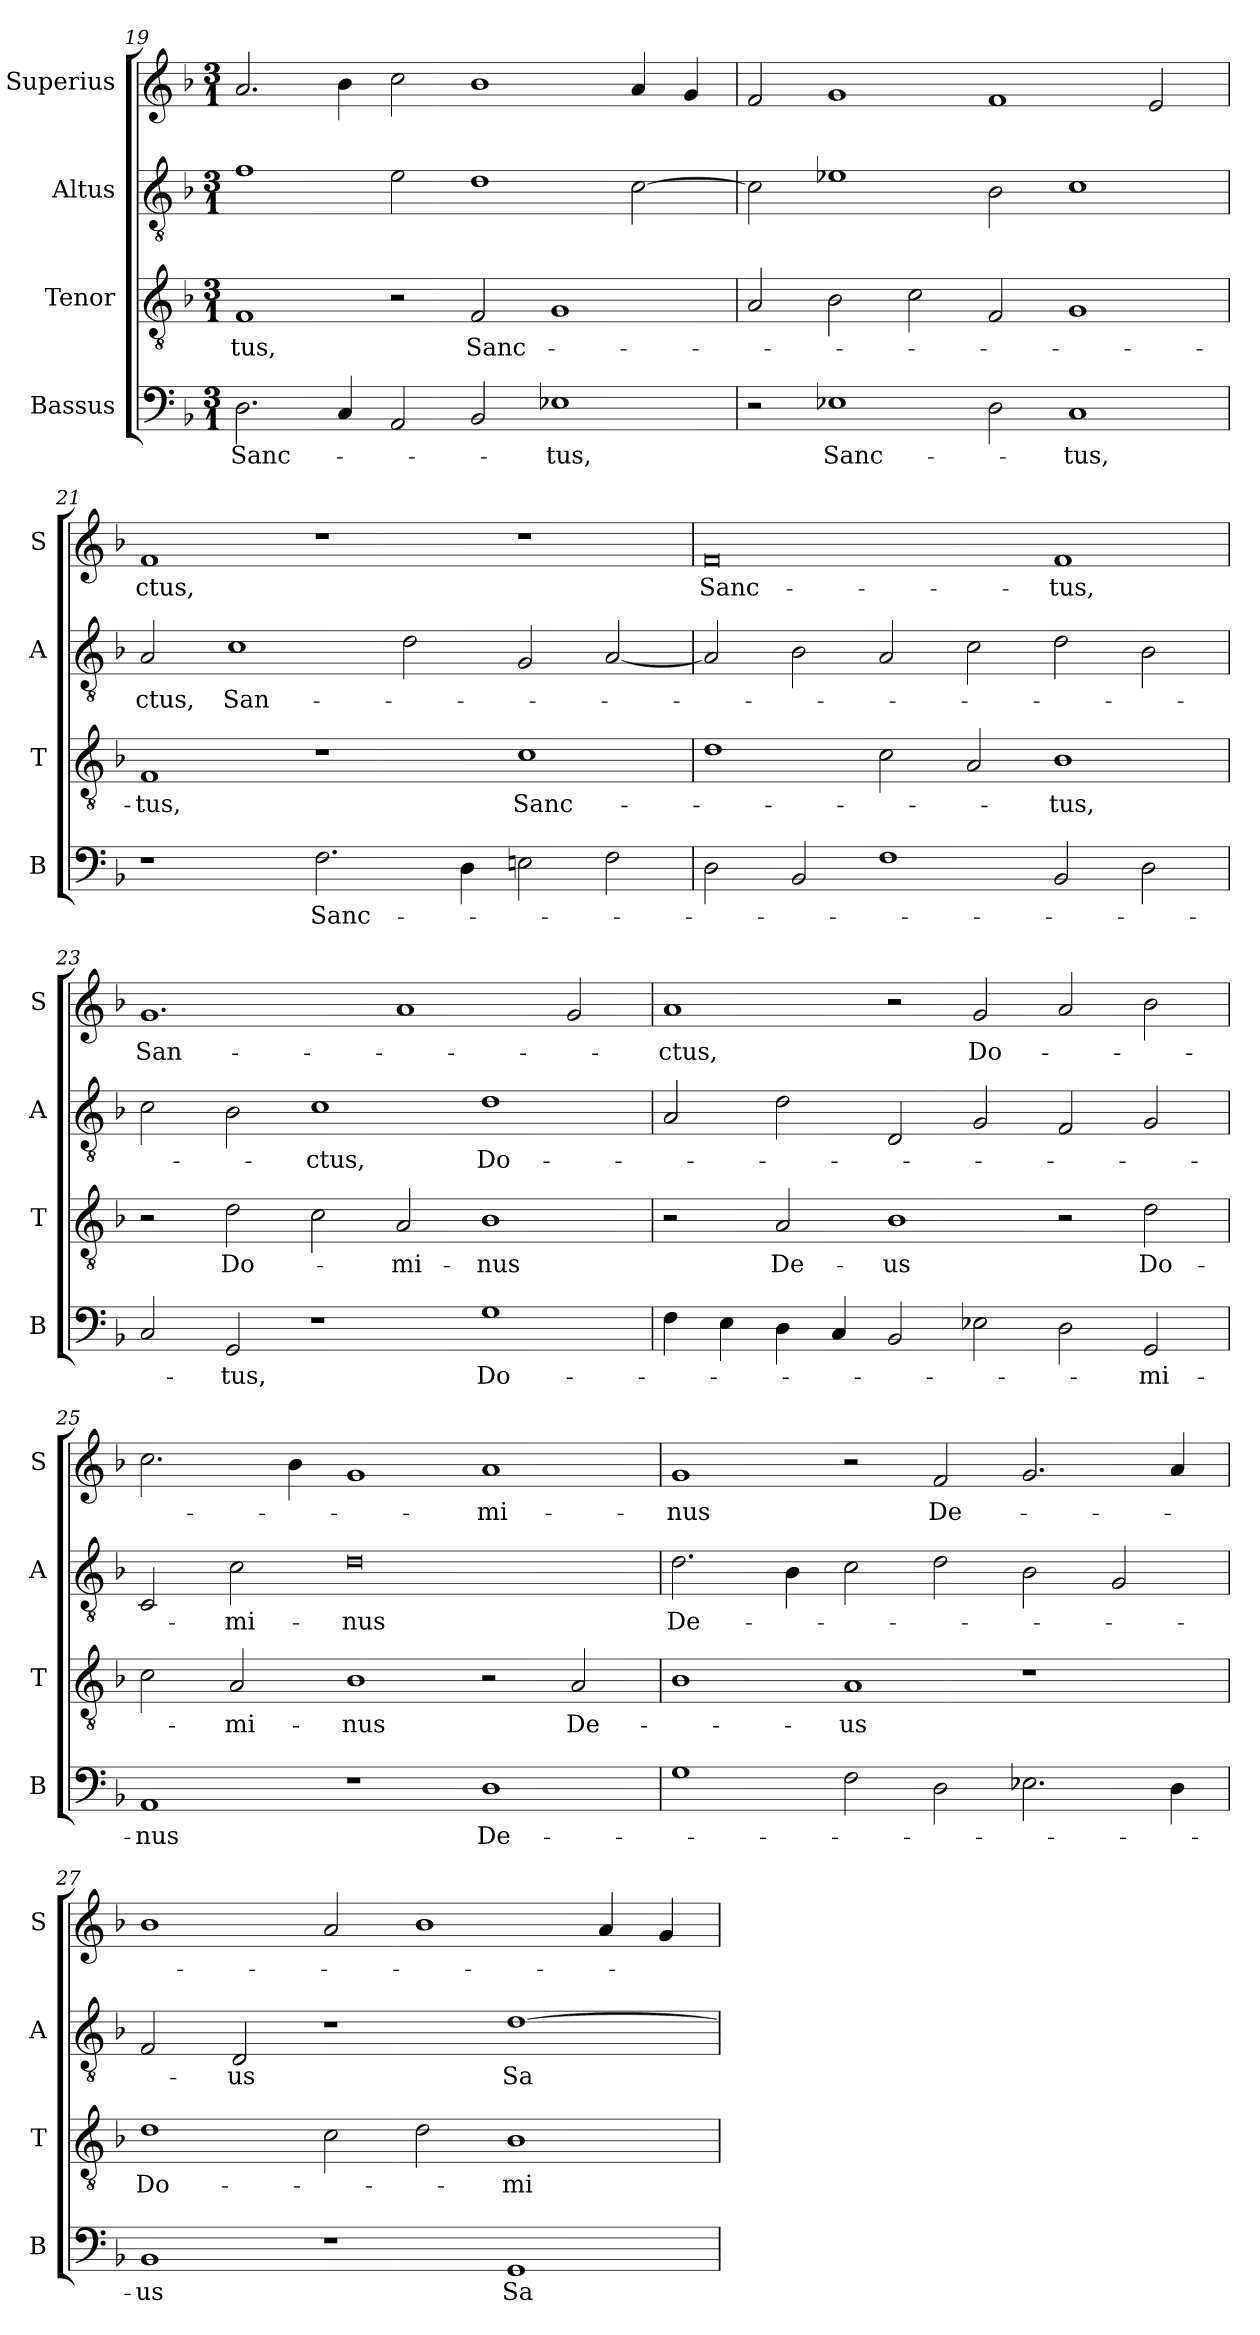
**kern	**text	**kern	**text	**kern	**text	**kern	**text
*part4	*part4	*part3	*part3	*part2	*part2	*part1	*part1
*staff4	*staff4	*staff3	*staff3	*staff2	*staff2	*staff1	*staff1
*I"Bassus	*	*I"Tenor	*	*I"Altus	*	*I"Superius	*
*I'B	*	*I'T	*	*I'A	*	*I'S	*
*clefF4	*	*clefGv2	*	*clefGv2	*	*clefG2	*
*k[b-]	*	*k[b-]	*	*k[b-]	*	*k[b-]	*
*M3/1	*	*M3/1	*	*M3/1	*	*M3/1	*
=19	=19	=19	=19	=19	=19	=19	=19
2.D\	Sanc-	1F	-tus,	1f	.	2.a/	.
4C/	.	.	.	.	.	4b-\	.
2AA/	.	2r	.	2e\	.	2cc\	.
2BB-/	.	2F/	Sanc-	1d	.	1b-	.
1E-X	-tus,	1G	.	.	.	.	.
.	.	.	.	[2c\	.	4a/	.
.	.	.	.	.	.	4g/	.
=20	=20	=20	=20	=20	=20	=20	=20
2r	.	2A/	.	2c\]	.	2f/	.
1E-X	Sanc-	2B-\	.	1e-X	.	1g	.
.	.	2c\	.	.	.	.	.
2D\	.	2F/	.	2B-\	.	1f	.
1C	-tus,	1G	.	1c	.	.	.
.	.	.	.	.	.	2e/	.
=21	=21	=21	=21	=21	=21	=21	=21
1r	.	1F	-tus,	2A/	-ctus,	1f	-ctus,
.	.	.	.	1c	San-	.	.
2.F\	Sanc-	1r	.	.	.	1r	.
.	.	.	.	2d\	.	.	.
4D\	.	.	.	.	.	.	.
2En\	.	1c	Sanc-	2G/	.	1r	.
2F\	.	.	.	[2A/	.	.	.
=22	=22	=22	=22	=22	=22	=22	=22
2D\	.	1d	.	2A/]	.	0f	Sanc-
2BB-/	.	.	.	2B-\	.	.	.
1F	.	2c\	.	2A/	.	.	.
.	.	2A/	.	2c\	.	.	.
2BB-/	.	1B-	-tus,	2d\	.	1f	-tus,
2D\	.	.	.	2B-\	.	.	.
=23	=23	=23	=23	=23	=23	=23	=23
2C/	.	2r	.	2c\	.	1.g	San-
2GG/	-tus,	2d\	Do-	2B-\	.	.	.
1r	.	2c\	.	1c	-ctus,	.	.
.	.	2A/	-mi-	.	.	1a	.
1G	Do-	1B-	-nus	1d	Do-	.	.
.	.	.	.	.	.	2g/	.
=24	=24	=24	=24	=24	=24	=24	=24
4F\	.	2r	.	2A/	.	1a	-ctus,
4E\	.	.	.	.	.	.	.
4D\	.	2A/	De-	2d\	.	.	.
4C/	.	.	.	.	.	.	.
2BB-/	.	1B-	-us	2D/	.	2r	.
2E-X\	.	.	.	2G/	.	2g/	Do-
2D\	.	2r	.	2F/	.	2a/	.
2GG/	-mi-	2d\	Do-	2G/	.	2b-\	.
=25	=25	=25	=25	=25	=25	=25	=25
1AA	-nus	2c\	.	2C/	.	2.cc\	.
.	.	2A/	-mi-	2c\	-mi-	.	.
.	.	.	.	.	.	4b-\	.
1r	.	1B-	-nus	0d	-nus	1g	.
1D	De-	2r	.	.	.	1a	-mi-
.	.	2A/	De-	.	.	.	.
=26	=26	=26	=26	=26	=26	=26	=26
1G	.	1B-	.	2.d\	De-	1g	-nus
.	.	.	.	4B-\	.	.	.
2F\	.	1A	-us	2c\	.	2r	.
2D\	.	.	.	2d\	.	2f/	De-
2.E-X\	.	1r	.	2B-\	.	2.g/	.
.	.	.	.	2G/	.	.	.
4D\	.	.	.	.	.	4a/	.
=27	=27	=27	=27	=27	=27	=27	=27
1BB-	-us	1d	Do-	2F/	.	1b-	.
.	.	.	.	2D/	-us	.	.
1r	.	2c\	.	1r	.	2a/	.
.	.	2d\	.	.	.	1b-	.
1GG	Sa-	1B-	-mi-	[1d	Sa-	.	.
.	.	.	.	.	.	4a/	.
.	.	.	.	.	.	4g/	.
=	=	=	=	=	=	=	=
*-	*-	*-	*-	*-	*-	*-	*-
